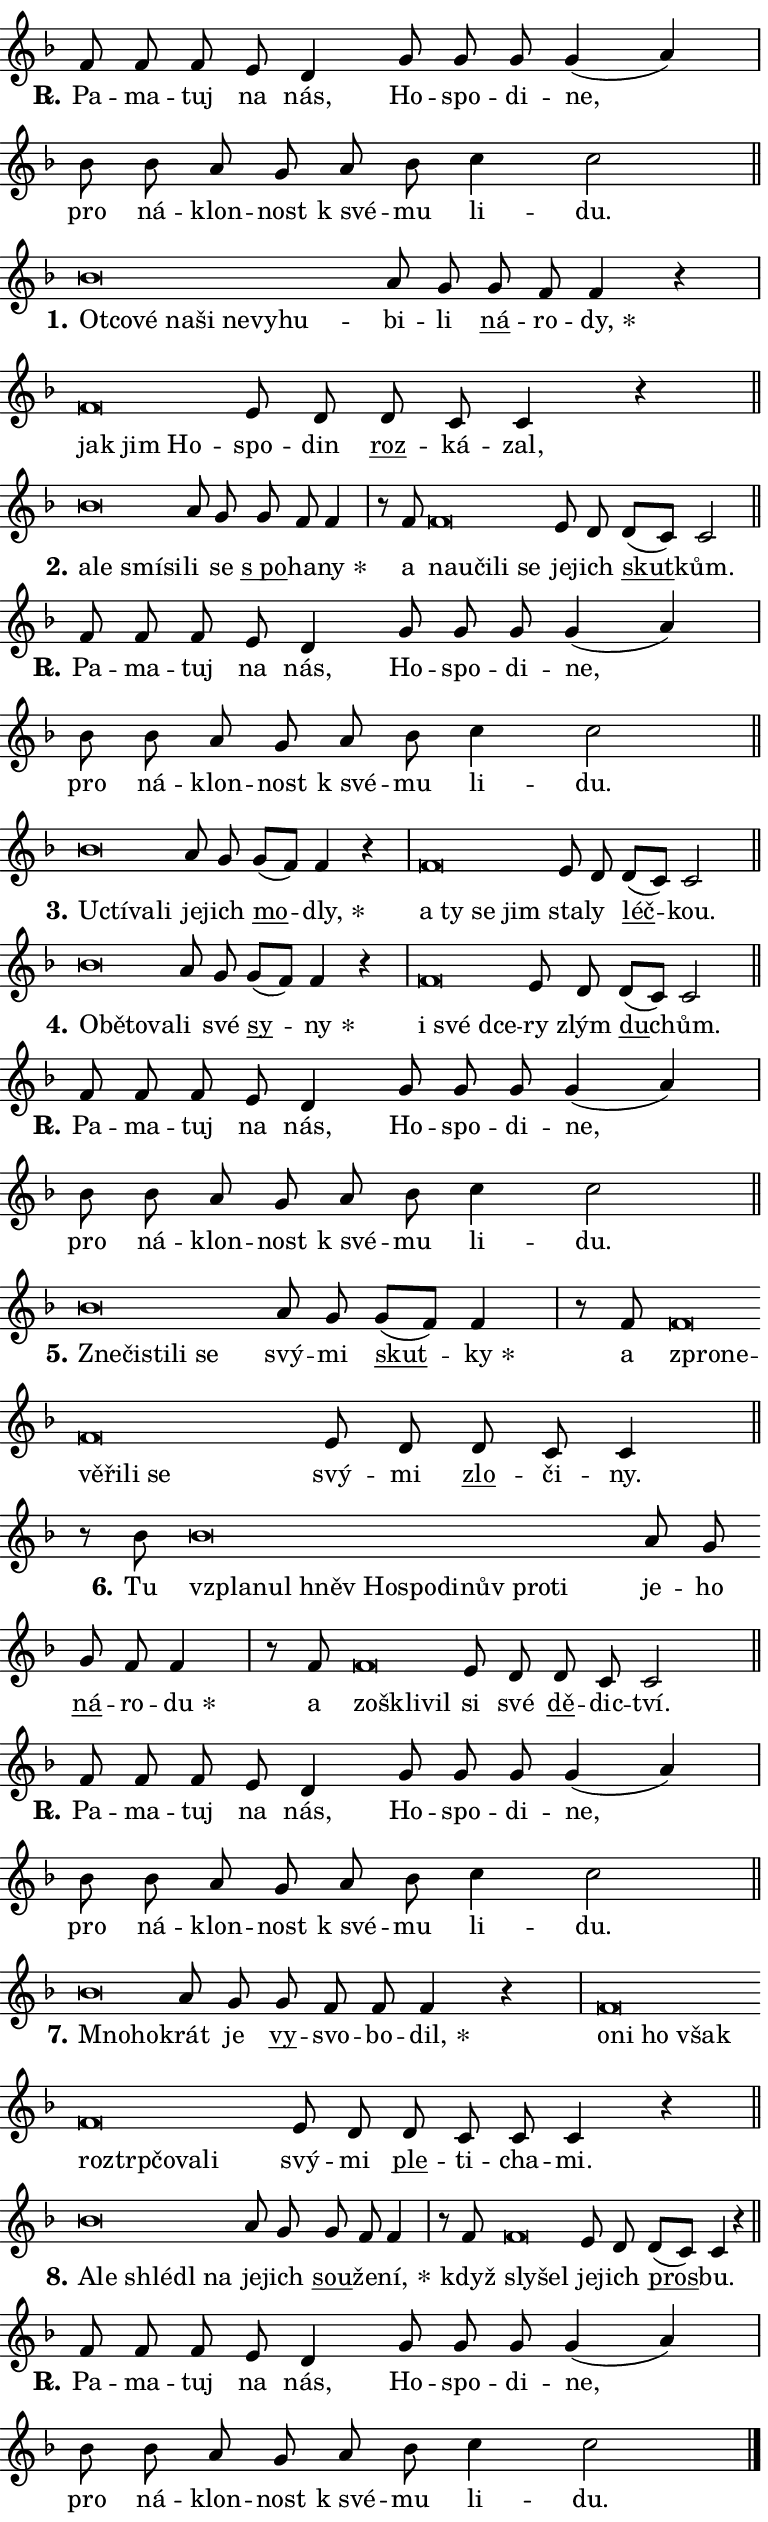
\version "2.24.0"
\header { tagline = "" }
\paper {
  indent = 0\cm
  top-margin = 0\cm
  right-margin = 0.13\cm % to fit lyric hyphens
  bottom-margin = 0\cm
  left-margin = 0\cm
  paper-width = 13\cm
  page-breaking = #ly:one-page-breaking
  system-system-spacing.basic-distance = #11
  score-system-spacing.basic-distance = #11
  ragged-last = ##f
}


%% Author: Thomas Morley
%% https://lists.gnu.org/archive/html/lilypond-user/2020-05/msg00002.html
#(define (line-position grob)
"Returns position of @var[grob} in current system:
   @code{'start}, if at first time-step
   @code{'end}, if at last time-step
   @code{'middle} otherwise
"
  (let* ((col (ly:item-get-column grob))
         (ln (ly:grob-object col 'left-neighbor))
         (rn (ly:grob-object col 'right-neighbor))
         (col-to-check-left (if (ly:grob? ln) ln col))
         (col-to-check-right (if (ly:grob? rn) rn col))
         (break-dir-left
           (and
             (ly:grob-property col-to-check-left 'non-musical #f)
             (ly:item-break-dir col-to-check-left)))
         (break-dir-right
           (and
             (ly:grob-property col-to-check-right 'non-musical #f)
             (ly:item-break-dir col-to-check-right))))
        (cond ((eqv? 1 break-dir-left) 'start)
              ((eqv? -1 break-dir-right) 'end)
              (else 'middle))))

#(define (tranparent-at-line-position vctor)
  (lambda (grob)
  "Relying on @code{line-position} select the relevant enry from @var{vctor}.
Used to determine transparency,"
    (case (line-position grob)
      ((end) (not (vector-ref vctor 0)))
      ((middle) (not (vector-ref vctor 1)))
      ((start) (not (vector-ref vctor 2))))))

noteHeadBreakVisibility =
#(define-music-function (break-visibility)(vector?)
"Makes @code{NoteHead}s transparent relying on @var{break-visibility}"
#{
  \override NoteHead.transparent =
    #(tranparent-at-line-position break-visibility)
#})

#(define delete-ledgers-for-transparent-note-heads
  (lambda (grob)
    "Reads whether a @code{NoteHead} is transparent.
If so this @code{NoteHead} is removed from @code{'note-heads} from
@var{grob}, which is supposed to be @code{LedgerLineSpanner}.
As a result ledgers are not printed for this @code{NoteHead}"
    (let* ((nhds-array (ly:grob-object grob 'note-heads))
           (nhds-list
             (if (ly:grob-array? nhds-array)
                 (ly:grob-array->list nhds-array)
                 '()))
           ;; Relies on the transparent-property being done before
           ;; Staff.LedgerLineSpanner.after-line-breaking is executed.
           ;; This is fragile ...
           (to-keep
             (remove
               (lambda (nhd)
                 (ly:grob-property nhd 'transparent #f))
               nhds-list)))
      ;; TODO find a better method to iterate over grob-arrays, similiar
      ;; to filter/remove etc for lists
      ;; For now rebuilt from scratch
      (set! (ly:grob-object grob 'note-heads)  '())
      (for-each
        (lambda (nhd)
          (ly:pointer-group-interface::add-grob grob 'note-heads nhd))
        to-keep))))

squashNotes = {
  \override NoteHead.X-extent = #'(-0.2 . 0.2)
  \override NoteHead.Y-extent = #'(-0.75 . 0)
  \override NoteHead.stencil =
    #(lambda (grob)
       (let ((pos (ly:grob-property grob 'staff-position)))
         (begin
           (if (< pos -7) (display "ERROR: Lower brevis then expected\n") (display ""))
           (if (<= pos -6) ly:text-interface::print ly:note-head::print))))
}
unSquashNotes = {
  \revert NoteHead.X-extent
  \revert NoteHead.Y-extent
  \revert NoteHead.stencil
}

hideNotes = \noteHeadBreakVisibility #begin-of-line-visible
unHideNotes = \noteHeadBreakVisibility #all-visible

% work-around for resetting accidentals
% https://lilypond.org/doc/v2.23/Documentation/notation/displaying-rhythms#unmetered-music
cadenzaMeasure = {
  \cadenzaOff
  \partial 1024 s1024
  \cadenzaOn
}

#(define-markup-command (accent layout props text) (markup?)
  "Underline accented syllable"
  (interpret-markup layout props
    #{\markup \override #'(offset . 4.3) \underline { #text }#}))

responsum = \markup \concat {
  "R" \hspace #-1.05 \path #0.1 #'((moveto 0 0.07) (lineto 0.9 0.8)) \hspace #0.05 "."
}

spaceSize = #0.6828661417322834 % exact space size for TeX Gyre Schola

\layout {
  \context {
    \Staff
    \remove "Time_signature_engraver"
    \override LedgerLineSpanner.after-line-breaking = #delete-ledgers-for-transparent-note-heads
  }
  \context {
    \Lyrics {
      \override LyricSpace.minimum-distance = \spaceSize
      \override LyricText.font-name = #"TeX Gyre Schola"
      \override LyricText.font-size = 1
      \override StanzaNumber.font-name = #"TeX Gyre Schola Bold"
      \override StanzaNumber.font-size = 1
    }
  }
  \context {
    \Score 
    \override NoteHead.text =
      #(lambda (grob) 
        (let ((pos (ly:grob-property grob 'staff-position)))
          #{\markup {
            \combine
              \halign #-0.55 \raise #(if (= pos -6) 0 0.5) \override #'(thickness . 2) \draw-line #'(3.2 . 0)
              \musicglyph "noteheads.sM1"
          }#}))
  }
}

% magnetic-lyrics.ily
%
%   written by
%     Jean Abou Samra <jean@abou-samra.fr>
%     Werner Lemberg <wl@gnu.org>
%
%   adapted by
%     Jiri Hon <jiri.hon@gmail.com>
%
% Version 2022-Apr-15

% https://www.mail-archive.com/lilypond-user@gnu.org/msg149350.html

#(define (Left_hyphen_pointer_engraver context)
   "Collect syllable-hyphen-syllable occurrences in lyrics and store
them in properties.  This engraver only looks to the left.  For
example, if the lyrics input is @code{foo -- bar}, it does the
following.

@itemize @bullet
@item
Set the @code{text} property of the @code{LyricHyphen} grob between
@q{foo} and @q{bar} to @code{foo}.

@item
Set the @code{left-hyphen} property of the @code{LyricText} grob with
text @q{foo} to the @code{LyricHyphen} grob between @q{foo} and
@q{bar}.
@end itemize

Use this auxiliary engraver in combination with the
@code{lyric-@/text::@/apply-@/magnetic-@/offset!} hook."
   (let ((hyphen #f)
         (text #f))
     (make-engraver
      (acknowledgers
       ((lyric-syllable-interface engraver grob source-engraver)
        (set! text grob)))
      (end-acknowledgers
       ((lyric-hyphen-interface engraver grob source-engraver)
        ;(when (not (grob::has-interface grob 'lyric-space-interface))
          (set! hyphen grob)));)
      ((stop-translation-timestep engraver)
       (when (and text hyphen)
         (ly:grob-set-object! text 'left-hyphen hyphen))
       (set! text #f)
       (set! hyphen #f)))))

#(define (lyric-text::apply-magnetic-offset! grob)
   "If the space between two syllables is less than the value in
property @code{LyricText@/.details@/.squash-threshold}, move the right
syllable to the left so that it gets concatenated with the left
syllable.

Use this function as a hook for
@code{LyricText@/.after-@/line-@/breaking} if the
@code{Left_@/hyphen_@/pointer_@/engraver} is active."
   (let ((hyphen (ly:grob-object grob 'left-hyphen #f)))
     (when hyphen
       (let ((left-text (ly:spanner-bound hyphen LEFT)))
         (when (grob::has-interface left-text 'lyric-syllable-interface)
           (let* ((common (ly:grob-common-refpoint grob left-text X))
                  (this-x-ext (ly:grob-extent grob common X))
                  (left-x-ext
                   (begin
                     ;; Trigger magnetism for left-text.
                     (ly:grob-property left-text 'after-line-breaking)
                     (ly:grob-extent left-text common X)))
                  ;; `delta` is the gap width between two syllables.
                  (delta (- (interval-start this-x-ext)
                            (interval-end left-x-ext)))
                  (details (ly:grob-property grob 'details))
                  (threshold (assoc-get 'squash-threshold details 0.2)))
             (when (< delta threshold)
               (let* (;; We have to manipulate the input text so that
                      ;; ligatures crossing syllable boundaries are not
                      ;; disabled.  For languages based on the Latin
                      ;; script this is essentially a beautification.
                      ;; However, for non-Western scripts it can be a
                      ;; necessity.
                      (lt (ly:grob-property left-text 'text))
                      (rt (ly:grob-property grob 'text))
                      (is-space (grob::has-interface hyphen 'lyric-space-interface))
                      (space (if is-space " " ""))
                      (extra-delta (if is-space spaceSize 0))
                      ;; Append new syllable.
                      (ltrt-space (if (and (string? lt) (string? rt))
                                (string-append lt space rt)
                                (make-concat-markup (list lt space rt))))
                      ;; Right-align `ltrt` to the right side.
                      (ltrt-space-markup (grob-interpret-markup
                               grob
                               (make-translate-markup
                                (cons (interval-length this-x-ext) 0)
                                (make-right-align-markup ltrt-space)))))
                 (begin
                   ;; Don't print `left-text`.
                   (ly:grob-set-property! left-text 'stencil #f)
                   ;; Set text and stencil (which holds all collected
                   ;; syllables so far) and shift it to the left.
                   (ly:grob-set-property! grob 'text ltrt-space)
                   (ly:grob-set-property! grob 'stencil ltrt-space-markup)
                   (ly:grob-translate-axis! grob (- (- delta extra-delta)) X))))))))))


#(define (lyric-hyphen::displace-bounds-first grob)
   ;; Make very sure this callback isn't triggered too early.
   (let ((left (ly:spanner-bound grob LEFT))
         (right (ly:spanner-bound grob RIGHT)))
     (ly:grob-property left 'after-line-breaking)
     (ly:grob-property right 'after-line-breaking)
     (ly:lyric-hyphen::print grob)))

squashThreshold = #0.4

\layout {
  \context {
    \Lyrics
    \consists #Left_hyphen_pointer_engraver
    \override LyricText.after-line-breaking =
      #lyric-text::apply-magnetic-offset!
    \override LyricHyphen.stencil = #lyric-hyphen::displace-bounds-first
    \override LyricText.details.squash-threshold = \squashThreshold
    \override LyricHyphen.minimum-distance = 0
    \override LyricHyphen.minimum-length = \squashThreshold
  }
}

squashText = \override LyricText.details.squash-threshold = 9999
unSquashText = \override LyricText.details.squash-threshold = \squashThreshold

leftText = \override LyricText.self-alignment-X = #LEFT
unLeftText = \revert LyricText.self-alignment-X

starOffset = #(lambda (grob) 
                (let ((x_offset (ly:self-alignment-interface::aligned-on-x-parent grob)))
                  (if (= x_offset 0) 0 (+ x_offset 1.2))))

star = #(define-music-function (syllable)(string?)
"Append star separator at the end of a syllable"
#{
  \once \override LyricText.X-offset = #starOffset
  \lyricmode { \markup {
    #syllable
    \override #'((font-name . "TeX Gyre Schola Bold")) \hspace #0.2 \lower #0.65 \larger "*"
  } }
#})

starAccent = #(define-music-function (syllable)(string?)
"Append star separator at the end of a syllable and make accent"
#{
  \once \override LyricText.X-offset = #starOffset
  \lyricmode { \markup {
    \accent #syllable
    \override #'((font-name . "TeX Gyre Schola Bold")) \hspace #0.2 \lower #0.65 \larger "*"
  } }
#})

breath = #(define-music-function (syllable)(string?)
"Append breathing indicator at the end of a syllable"
#{
  \lyricmode { \markup { #syllable "+" } }
#})

optionalBreath = #(define-music-function (syllable)(string?)
"Append optional breathing indicator at the end of a syllable"
#{
  \lyricmode { \markup { #syllable "(+)" } }
#})


\score {
    <<
        \new Voice = "melody" { \cadenzaOn \key f \major \relative { f'8 f f e d4 \bar "" g8 g g \bar "" g4( a) \cadenzaMeasure \bar "|" bes8 bes a g \bar "" a bes c4 c2 \cadenzaMeasure \bar "||" \break } }
        \new Lyrics \lyricsto "melody" { \lyricmode { \set stanza = \responsum
Pa -- ma -- tuj na nás, Ho -- spo -- di -- ne, pro ná -- klon -- nost "k své" -- mu li -- du. } }
    >>
    \layout {}
}

\score {
    <<
        \new Voice = "melody" { \cadenzaOn \key f \major \relative { \squashNotes bes'\breve*1/16 \hideNotes \breve*1/16 \bar "" \breve*1/16 \bar "" \breve*1/16 \bar "" \breve*1/16 \bar "" \breve*1/16 \bar "" \breve*1/16 \breve*1/16 \bar "" \unHideNotes \unSquashNotes a8 g \bar "" g f f4 r \cadenzaMeasure \bar "|" \squashNotes f\breve*1/16 \hideNotes \breve*1/16 \breve*1/16 \bar "" \unHideNotes \unSquashNotes e8 d \bar "" d c c4 r \cadenzaMeasure \bar "||" \break } }
        \new Lyrics \lyricsto "melody" { \lyricmode { \set stanza = "1."
\leftText Ot -- \squashText co -- vé na -- ši ne -- vy -- hu -- \unLeftText \unSquashText bi -- li \markup \accent ná -- ro -- \star dy, \leftText jak \squashText jim Ho -- \unLeftText \unSquashText spo -- din \markup \accent roz -- ká -- zal, } }
    >>
    \layout {}
}

\score {
    <<
        \new Voice = "melody" { \cadenzaOn \key f \major \relative { \squashNotes bes'\breve*1/16 \hideNotes \breve*1/16 \bar "" \breve*1/16 \breve*1/16 \bar "" \unHideNotes \unSquashNotes a8 g \bar "" g f f4 \cadenzaMeasure \bar "|" r8 f8 \squashNotes f\breve*1/16 \hideNotes \breve*1/16 \bar "" \breve*1/16 \bar "" \breve*1/16 \breve*1/16 \bar "" \unHideNotes \unSquashNotes e8 d \bar "" d[( c)] c2 \cadenzaMeasure \bar "||" \break } }
        \new Lyrics \lyricsto "melody" { \lyricmode { \set stanza = "2."
\leftText a -- \squashText le smí -- si -- \unLeftText \unSquashText li se \markup \accent "s po" -- ha -- \star ny a \leftText na -- \squashText u -- či -- li se \unLeftText \unSquashText je -- jich \markup \accent skut -- kům. } }
    >>
    \layout {}
}

\score {
    <<
        \new Voice = "melody" { \cadenzaOn \key f \major \relative { f'8 f f e d4 \bar "" g8 g g \bar "" g4( a) \cadenzaMeasure \bar "|" bes8 bes a g \bar "" a bes c4 c2 \cadenzaMeasure \bar "||" \break } }
        \new Lyrics \lyricsto "melody" { \lyricmode { \set stanza = \responsum
Pa -- ma -- tuj na nás, Ho -- spo -- di -- ne, pro ná -- klon -- nost "k své" -- mu li -- du. } }
    >>
    \layout {}
}

\score {
    <<
        \new Voice = "melody" { \cadenzaOn \key f \major \relative { \squashNotes bes'\breve*1/16 \hideNotes \breve*1/16 \bar "" \breve*1/16 \breve*1/16 \bar "" \unHideNotes \unSquashNotes a8 g \bar "" g[( f)] f4 r \cadenzaMeasure \bar "|" \squashNotes f\breve*1/16 \hideNotes \breve*1/16 \bar "" \breve*1/16 \breve*1/16 \bar "" \unHideNotes \unSquashNotes e8 d \bar "" d[( c)] c2 \cadenzaMeasure \bar "||" \break } }
        \new Lyrics \lyricsto "melody" { \lyricmode { \set stanza = "3."
\leftText U -- \squashText ctí -- va -- li \unLeftText \unSquashText je -- jich \markup \accent mo -- \star dly, \leftText a \squashText ty se jim \unLeftText \unSquashText sta -- ly \markup \accent léč -- kou. } }
    >>
    \layout {}
}

\score {
    <<
        \new Voice = "melody" { \cadenzaOn \key f \major \relative { \squashNotes bes'\breve*1/16 \hideNotes \breve*1/16 \bar "" \breve*1/16 \breve*1/16 \bar "" \unHideNotes \unSquashNotes a8 g \bar "" g[( f)] f4 r \cadenzaMeasure \bar "|" \squashNotes f\breve*1/16 \hideNotes \breve*1/16 \breve*1/16 \bar "" \unHideNotes \unSquashNotes e8 d \bar "" d[( c)] c2 \cadenzaMeasure \bar "||" \break } }
        \new Lyrics \lyricsto "melody" { \lyricmode { \set stanza = "4."
\leftText O -- \squashText bě -- to -- va -- \unLeftText \unSquashText li své \markup \accent sy -- \star ny \leftText i \squashText své dce -- \unLeftText \unSquashText ry zlým \markup \accent du -- chům. } }
    >>
    \layout {}
}

\score {
    <<
        \new Voice = "melody" { \cadenzaOn \key f \major \relative { f'8 f f e d4 \bar "" g8 g g \bar "" g4( a) \cadenzaMeasure \bar "|" bes8 bes a g \bar "" a bes c4 c2 \cadenzaMeasure \bar "||" \break } }
        \new Lyrics \lyricsto "melody" { \lyricmode { \set stanza = \responsum
Pa -- ma -- tuj na nás, Ho -- spo -- di -- ne, pro ná -- klon -- nost "k své" -- mu li -- du. } }
    >>
    \layout {}
}

\score {
    <<
        \new Voice = "melody" { \cadenzaOn \key f \major \relative { \squashNotes bes'\breve*1/16 \hideNotes \breve*1/16 \bar "" \breve*1/16 \bar "" \breve*1/16 \breve*1/16 \bar "" \unHideNotes \unSquashNotes a8 g \bar "" g[( f)] f4 \cadenzaMeasure \bar "|" r8 f8 \squashNotes f\breve*1/16 \hideNotes \breve*1/16 \bar "" \breve*1/16 \bar "" \breve*1/16 \bar "" \breve*1/16 \breve*1/16 \bar "" \unHideNotes \unSquashNotes e8 d \bar "" d c c4 \cadenzaMeasure \bar "||" \break } }
        \new Lyrics \lyricsto "melody" { \lyricmode { \set stanza = "5."
\leftText Zne -- \squashText či -- sti -- li se \unLeftText \unSquashText svý -- mi \markup \accent skut -- \star ky a \leftText zpro -- \squashText ne -- vě -- ři -- li se \unLeftText \unSquashText svý -- mi \markup \accent zlo -- či -- ny. } }
    >>
    \layout {}
}

\score {
    <<
        \new Voice = "melody" { \cadenzaOn \key f \major \relative { r8 bes'8 \squashNotes bes\breve*1/16 \hideNotes \breve*1/16 \bar "" \breve*1/16 \bar "" \breve*1/16 \bar "" \breve*1/16 \bar "" \breve*1/16 \bar "" \breve*1/16 \bar "" \breve*1/16 \breve*1/16 \bar "" \unHideNotes \unSquashNotes a8 g \bar "" g f f4 \cadenzaMeasure \bar "|" r8 f8 \squashNotes f\breve*1/16 \hideNotes \breve*1/16 \breve*1/16 \bar "" \unHideNotes \unSquashNotes e8 d \bar "" d c c2 \cadenzaMeasure \bar "||" \break } }
        \new Lyrics \lyricsto "melody" { \lyricmode { \set stanza = "6."
Tu \leftText vzpla -- \squashText nul hněv Ho -- spo -- di -- nův pro -- ti \unLeftText \unSquashText je -- ho \markup \accent ná -- ro -- \star du a \leftText zoš -- \squashText kli -- vil \unLeftText \unSquashText si své \markup \accent dě -- dic -- tví. } }
    >>
    \layout {}
}

\score {
    <<
        \new Voice = "melody" { \cadenzaOn \key f \major \relative { f'8 f f e d4 \bar "" g8 g g \bar "" g4( a) \cadenzaMeasure \bar "|" bes8 bes a g \bar "" a bes c4 c2 \cadenzaMeasure \bar "||" \break } }
        \new Lyrics \lyricsto "melody" { \lyricmode { \set stanza = \responsum
Pa -- ma -- tuj na nás, Ho -- spo -- di -- ne, pro ná -- klon -- nost "k své" -- mu li -- du. } }
    >>
    \layout {}
}

\score {
    <<
        \new Voice = "melody" { \cadenzaOn \key f \major \relative { \squashNotes bes'\breve*1/16 \hideNotes \breve*1/16 \bar "" \unHideNotes \unSquashNotes a8 g \bar "" g f f f4 r \cadenzaMeasure \bar "|" \squashNotes f\breve*1/16 \hideNotes \breve*1/16 \bar "" \breve*1/16 \bar "" \breve*1/16 \bar "" \breve*1/16 \bar "" \breve*1/16 \bar "" \breve*1/16 \bar "" \breve*1/16 \breve*1/16 \bar "" \unHideNotes \unSquashNotes e8 d \bar "" d c c c4 r \cadenzaMeasure \bar "||" \break } }
        \new Lyrics \lyricsto "melody" { \lyricmode { \set stanza = "7."
\leftText Mno -- \squashText ho -- \unLeftText \unSquashText krát je \markup \accent vy -- svo -- bo -- \star dil, \leftText o -- \squashText ni ho však roz -- trp -- čo -- va -- li \unLeftText \unSquashText svý -- mi \markup \accent ple -- ti -- cha -- mi. } }
    >>
    \layout {}
}

\score {
    <<
        \new Voice = "melody" { \cadenzaOn \key f \major \relative { \squashNotes bes'\breve*1/16 \hideNotes \breve*1/16 \bar "" \breve*1/16 \bar "" \breve*1/16 \breve*1/16 \bar "" \unHideNotes \unSquashNotes a8 g \bar "" g f f4 \cadenzaMeasure \bar "|" r8 f8 \squashNotes f\breve*1/16 \hideNotes \breve*1/16 \bar "" \unHideNotes \unSquashNotes e8 d \bar "" d[( c)] c4 r \cadenzaMeasure \bar "||" \break } }
        \new Lyrics \lyricsto "melody" { \lyricmode { \set stanza = "8."
\leftText A -- \squashText le shlé -- dl na \unLeftText \unSquashText je -- jich \markup \accent sou -- že -- \star ní, když \leftText sly -- \squashText šel \unLeftText \unSquashText je -- jich \markup \accent pros -- bu. } }
    >>
    \layout {}
}

\score {
    <<
        \new Voice = "melody" { \cadenzaOn \key f \major \relative { f'8 f f e d4 \bar "" g8 g g \bar "" g4( a) \cadenzaMeasure \bar "|" bes8 bes a g \bar "" a bes c4 c2 \cadenzaMeasure \bar "||" \break } \bar "|." }
        \new Lyrics \lyricsto "melody" { \lyricmode { \set stanza = \responsum
Pa -- ma -- tuj na nás, Ho -- spo -- di -- ne, pro ná -- klon -- nost "k své" -- mu li -- du. } }
    >>
    \layout {}
}
